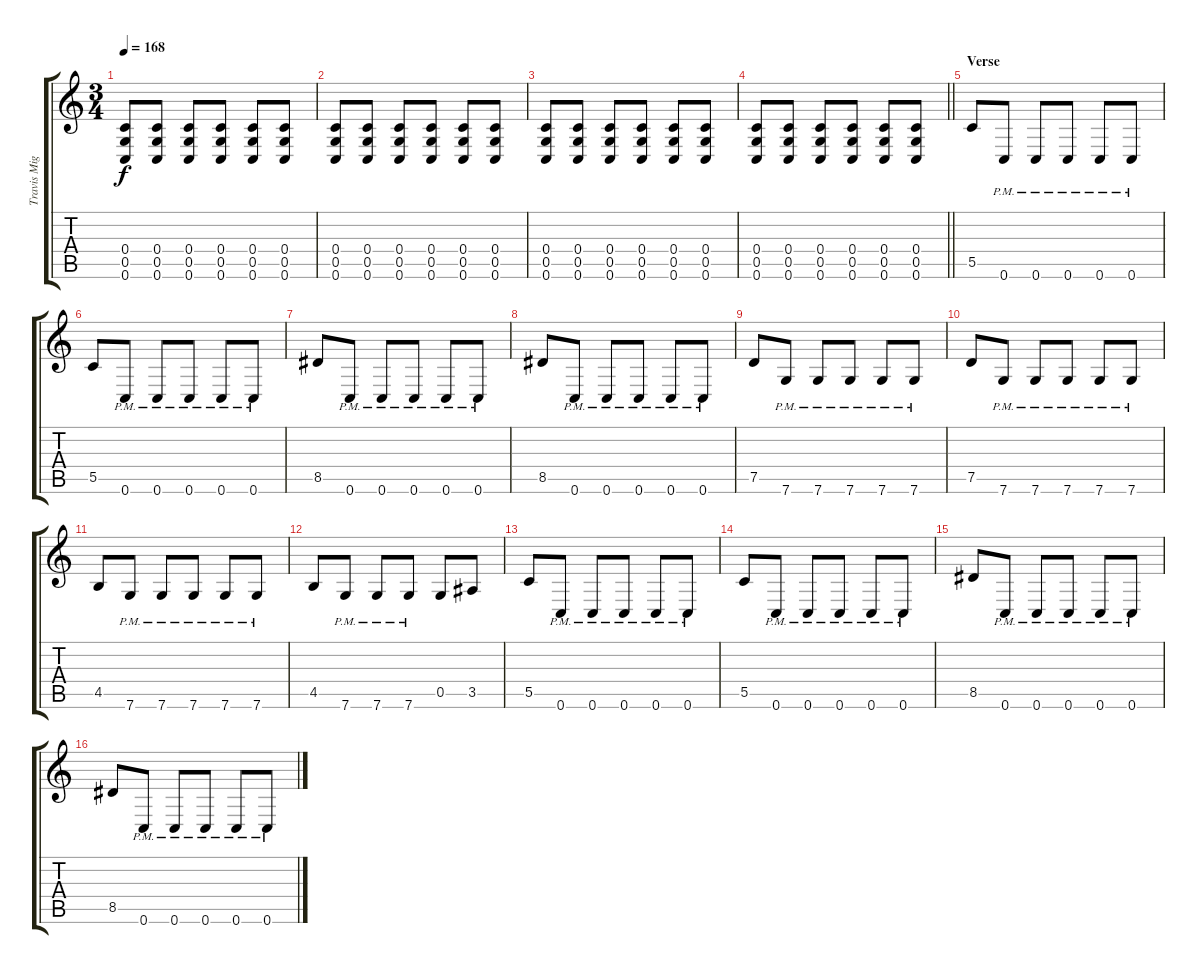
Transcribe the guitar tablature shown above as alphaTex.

\track ("Travis Miguel" "Travis Mig") {instrument distortionguitar}
\staff {score tabs}
\tuning (D4 A3 F3 C3 G2 C2) {hide}
\ts (3 4)
\tempo 168
\clef g2
\ks c
(0.4 0.5 0.6).8{dy f} (0.4 0.5 0.6).8 (0.4 0.5 0.6).8 (0.4 0.5 0.6).8 (0.4 0.5 0.6).8 (0.4 0.5 0.6).8 |
(0.4 0.5 0.6).8 (0.4 0.5 0.6).8 (0.4 0.5 0.6).8 (0.4 0.5 0.6).8 (0.4 0.5 0.6).8 (0.4 0.5 0.6).8 |
(0.4 0.5 0.6).8 (0.4 0.5 0.6).8 (0.4 0.5 0.6).8 (0.4 0.5 0.6).8 (0.4 0.5 0.6).8 (0.4 0.5 0.6).8 |
\barLineRight lightlight
(0.4 0.5 0.6).8 (0.4 0.5 0.6).8 (0.4 0.5 0.6).8 (0.4 0.5 0.6).8 (0.4 0.5 0.6).8 (0.4 0.5 0.6).8 |
\section ("" "Verse")
5.5.8 0.6{pm}.8 0.6{pm}.8 0.6{pm}.8 0.6{pm}.8 0.6{pm}.8 |
5.5.8 0.6{pm}.8 0.6{pm}.8 0.6{pm}.8 0.6{pm}.8 0.6{pm}.8 |
8.5.8 0.6{pm}.8 0.6{pm}.8 0.6{pm}.8 0.6{pm}.8 0.6{pm}.8 |
8.5.8 0.6{pm}.8 0.6{pm}.8 0.6{pm}.8 0.6{pm}.8 0.6{pm}.8 |
7.5.8 7.6{pm}.8 7.6{pm}.8 7.6{pm}.8 7.6{pm}.8 7.6{pm}.8 |
7.5.8 7.6{pm}.8 7.6{pm}.8 7.6{pm}.8 7.6{pm}.8 7.6{pm}.8 |
4.5.8 7.6{pm}.8 7.6{pm}.8 7.6{pm}.8 7.6{pm}.8 7.6{pm}.8 |
4.5.8 7.6{pm}.8 7.6{pm}.8 7.6{pm}.8 0.5.8 3.5.8 |
5.5.8 0.6{pm}.8 0.6{pm}.8 0.6{pm}.8 0.6{pm}.8 0.6{pm}.8 |
5.5.8 0.6{pm}.8 0.6{pm}.8 0.6{pm}.8 0.6{pm}.8 0.6{pm}.8 |
8.5.8 0.6{pm}.8 0.6{pm}.8 0.6{pm}.8 0.6{pm}.8 0.6{pm}.8 |
8.5.8 0.6{pm}.8 0.6{pm}.8 0.6{pm}.8 0.6{pm}.8 0.6{pm}.8
